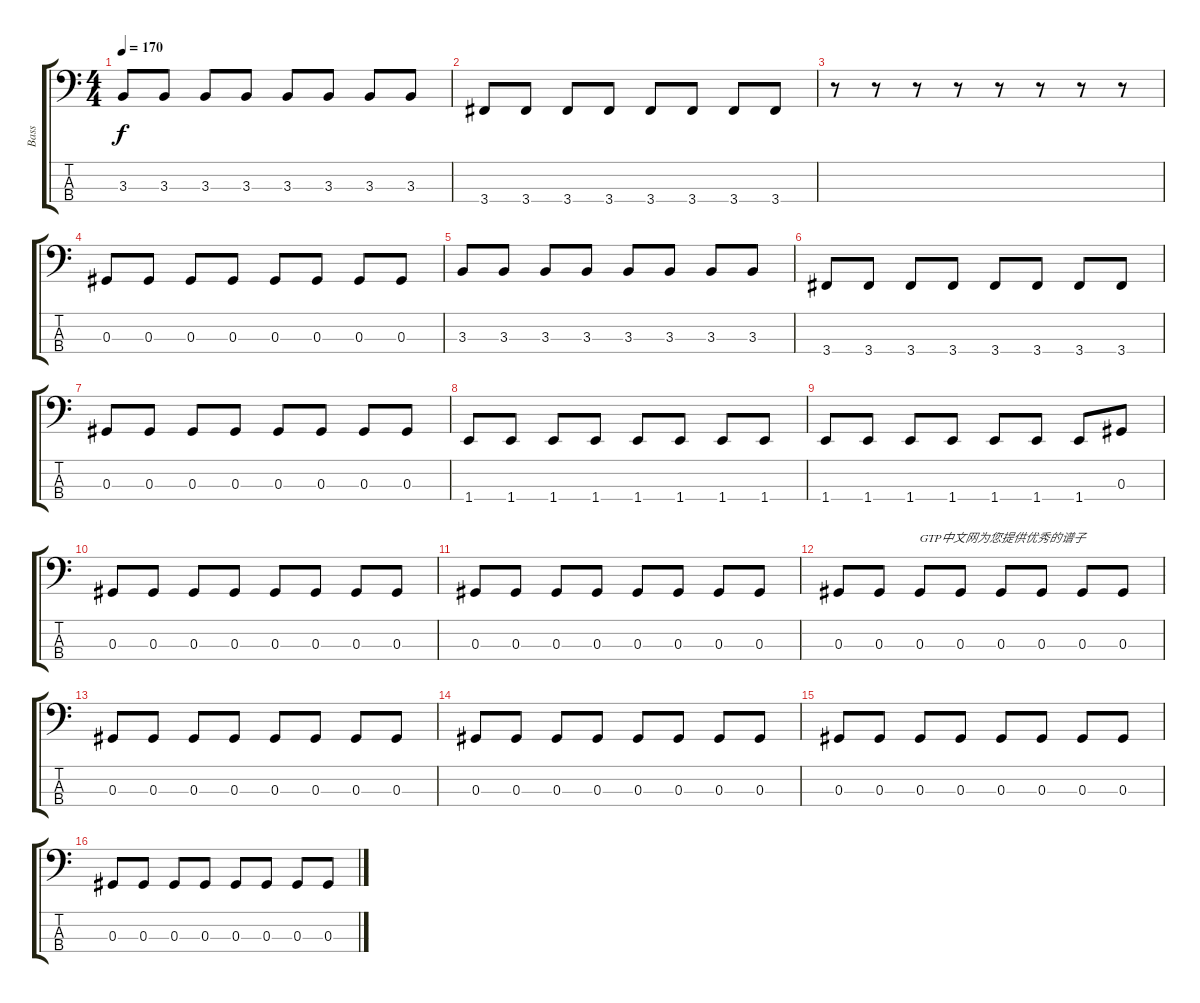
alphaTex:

\track ("Bass" "Bass") {instrument electricbassfinger}
\staff {score tabs}
\tuning (Gb2 Db2 Ab1 Eb1) {hide}
\ts (4 4)
\tempo 170
\clef f4
\ks c
3.3.8{dy f} 3.3.8 3.3.8 3.3.8 3.3.8 3.3.8 3.3.8 3.3.8 |
3.4.8 3.4.8 3.4.8 3.4.8 3.4.8 3.4.8 3.4.8 3.4.8 |
r.8 r.8 r.8 r.8 r.8 r.8 r.8 r.8 |
0.3.8 0.3.8 0.3.8 0.3.8 0.3.8 0.3.8 0.3.8 0.3.8 |
3.3.8 3.3.8 3.3.8 3.3.8 3.3.8 3.3.8 3.3.8 3.3.8 |
3.4.8 3.4.8 3.4.8 3.4.8 3.4.8 3.4.8 3.4.8 3.4.8 |
0.3.8 0.3.8 0.3.8 0.3.8 0.3.8 0.3.8 0.3.8 0.3.8 |
1.4.8 1.4.8 1.4.8 1.4.8 1.4.8 1.4.8 1.4.8 1.4.8 |
1.4.8 1.4.8 1.4.8 1.4.8 1.4.8 1.4.8 1.4.8 0.3.8 |
0.3.8 0.3.8 0.3.8 0.3.8 0.3.8 0.3.8 0.3.8 0.3.8 |
0.3.8 0.3.8 0.3.8 0.3.8 0.3.8 0.3.8 0.3.8 0.3.8 |
0.3.8 0.3.8 0.3.8{txt "GTP中文网为您提供优秀的谱子"} 0.3.8 0.3.8 0.3.8 0.3.8 0.3.8 |
0.3.8 0.3.8 0.3.8 0.3.8 0.3.8 0.3.8 0.3.8 0.3.8 |
0.3.8 0.3.8 0.3.8 0.3.8 0.3.8 0.3.8 0.3.8 0.3.8 |
0.3.8 0.3.8 0.3.8 0.3.8 0.3.8 0.3.8 0.3.8 0.3.8 |
0.3.8 0.3.8 0.3.8 0.3.8 0.3.8 0.3.8 0.3.8 0.3.8
